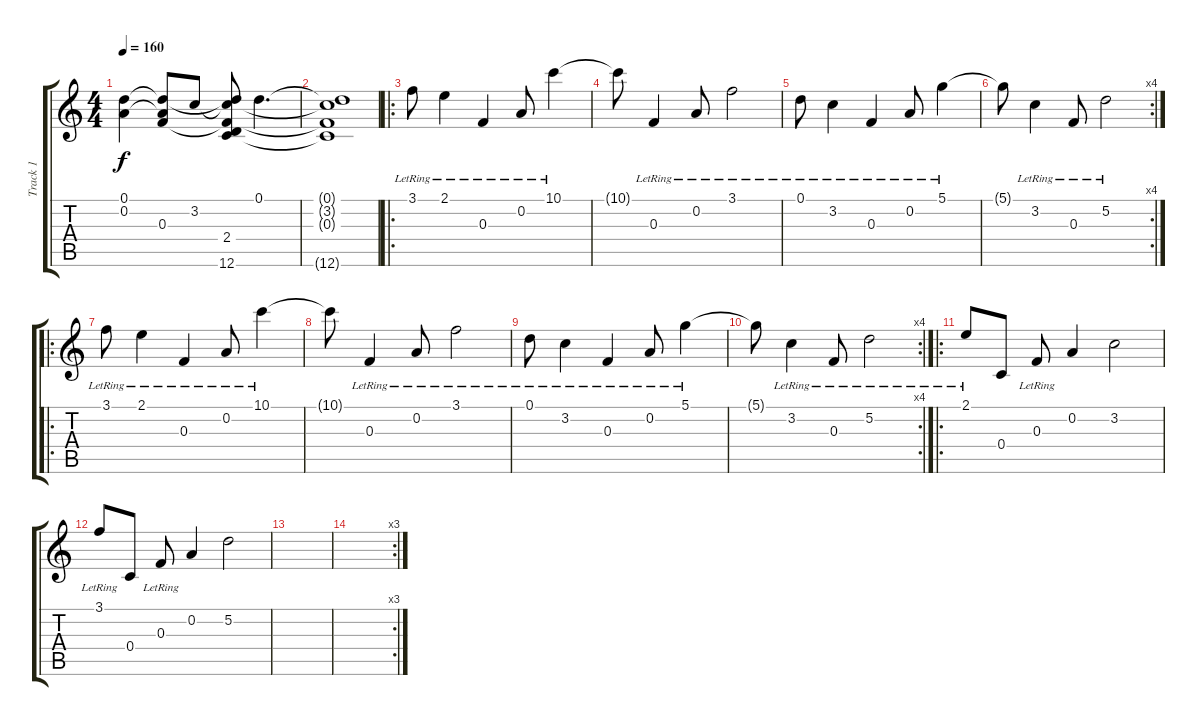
\track ("Track 1" "Track 1") {instrument acousticguitarnylon}
\staff {score tabs}
\tuning (D4 A3 F3 C3 G2 C2) {hide}
\ts (4 4)
\tempo 160
\clef g2
\ks c
(0.1 0.2{t}).4{dy f} (0.1{t} 0.2{t} 0.3).8 3.2.8 (0.1{t} 3.2{t} 0.3{t} 2.4{t} 12.6{t}).8 0.1.4{d} |
(0.1{t} 3.2{t} 0.3{t} 12.6{t}).1 |
\ro
3.1{lr}.8 2.1{lr}.4 0.3{lr}.4 0.2{lr}.8 10.1{lr}.4 |
10.1{t}.8 0.3{lr}.4 0.2{lr}.8 3.1{lr}.2 |
0.1{lr}.8 3.2{lr}.4 0.3{lr}.4 0.2{lr}.8 5.1{lr}.4 |
\rc 4
5.1{t}.8 3.2{lr}.4 0.3{lr}.8 5.2{lr}.2 |
\ro
3.1{lr}.8{volume 12} 2.1{lr}.4 0.3{lr}.4 0.2{lr}.8 10.1{lr}.4 |
10.1{t}.8 0.3{lr}.4 0.2{lr}.8 3.1{lr}.2 |
0.1{lr}.8 3.2{lr}.4 0.3{lr}.4 0.2{lr}.8 5.1{lr}.4 |
\rc 4
5.1{t}.8 3.2{lr}.4 0.3{lr}.8 5.2{lr}.2 |
\ro
2.1{lr}.8{volume 16} 0.4.8 0.3{lr}.8 0.2.4 3.2.2 |
3.1{lr}.8{volume 16} 0.4.8 0.3{lr}.8 0.2.4 5.2.2 |
|
\rc 3
